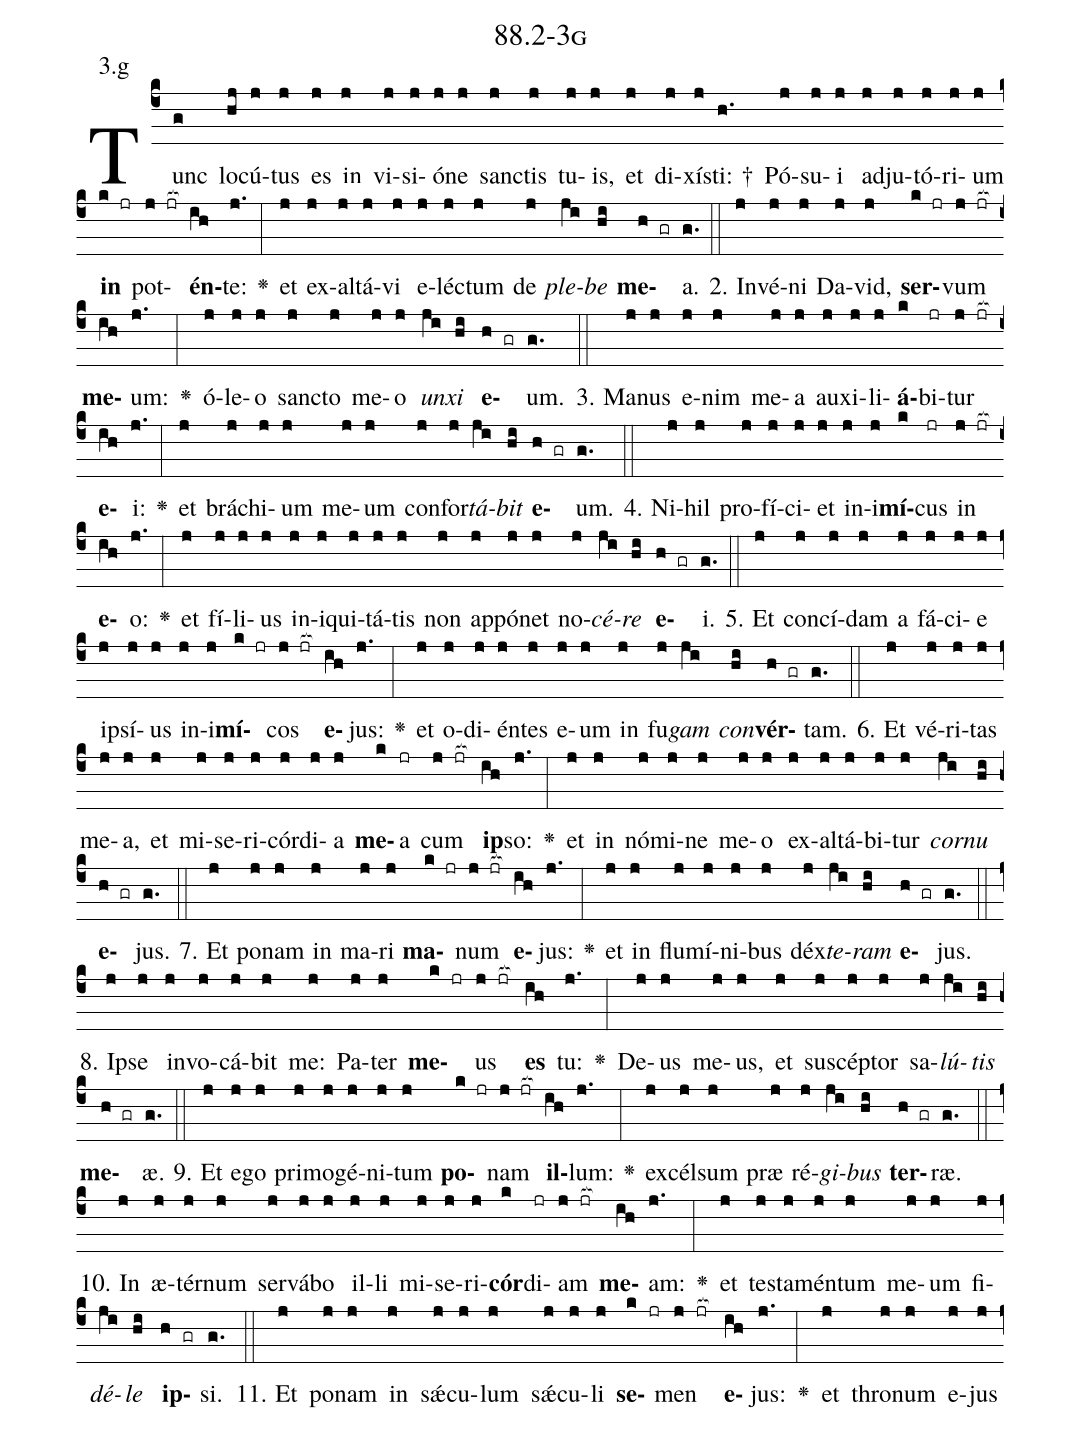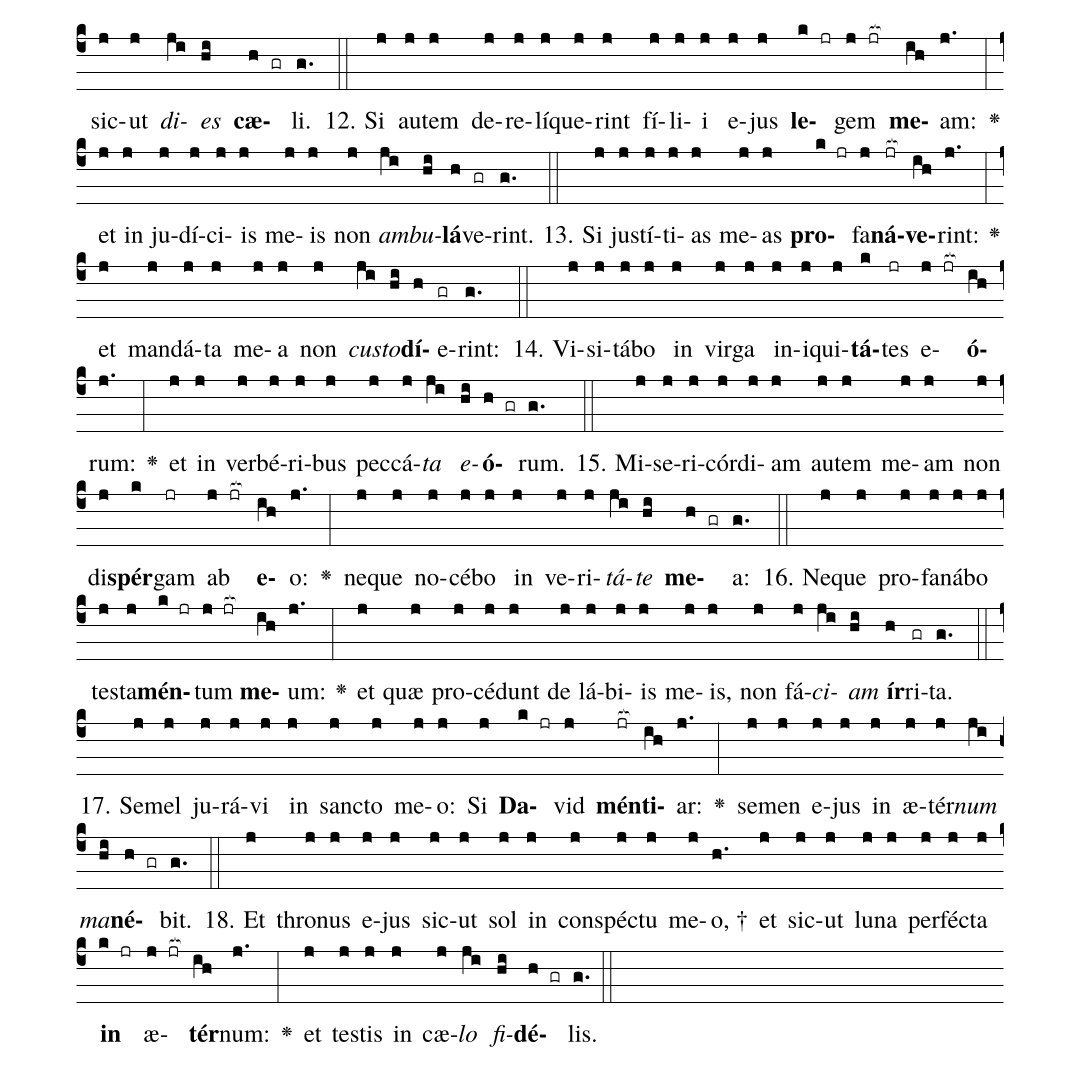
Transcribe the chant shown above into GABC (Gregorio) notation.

name: 88.2-3g;
annotation: 3.g;
%%
(c4)Tunc(g) lo(hj)cú(j)tus(j) es(j) in(j) vi(j)si(j)ó(j)ne(j) sanc(j)tis(j) tu(j)is,(j) et(j) di(j)xís(j)ti: †(h.) Pó(j)su(j)i(j) ad(j)ju(j)tó(j)ri(j)um(j) <b>in</b>(k jr) pot(j jr[ocb:1{])<b>én</b>(ih[ocb:0}])te:(j.) <v>\greheightstar</v>(:) et(j) ex(j)al(j)tá(j)vi(j) e(j)léc(j)tum(j) de(j) <i>ple</i>(ji)<i>be</i>(hi) <b>me</b>(h gr)a.(g.) (::)
2. In(j)vé(j)ni(j) Da(j)vid,(j) <b>ser</b>(k jr)vum(j jr[ocb:1{]) <b>me</b>(ih[ocb:0}])um:(j.) <v>\greheightstar</v>(:) ó(j)le(j)o(j) sanc(j)to(j) me(j)o(j) <i>un</i>(ji)<i>xi</i>(hi) <b>e</b>(h gr)um.(g.) (::)
3. Ma(j)nus(j) e(j)nim(j) me(j)a(j) au(j)xi(j)li(j)<b>á</b>(k)bi(jr)tur(j jr[ocb:1{]) <b>e</b>(ih[ocb:0}])i:(j.) <v>\greheightstar</v>(:) et(j) brá(j)chi(j)um(j) me(j)um(j) con(j)for(j)<i>tá</i>(ji)<i>bit</i>(hi) <b>e</b>(h gr)um.(g.) (::)
4. Ni(j)hil(j) pro(j)fí(j)ci(j)et(j) in(j)i(j)<b>mí</b>(k)cus(jr) in(j jr[ocb:1{]) <b>e</b>(ih[ocb:0}])o:(j.) <v>\greheightstar</v>(:) et(j) fí(j)li(j)us(j) in(j)i(j)qui(j)tá(j)tis(j) non(j) ap(j)pó(j)net(j) no(j)<i>cé</i>(ji)<i>re</i>(hi) <b>e</b>(h gr)i.(g.) (::)
5. Et(j) con(j)cí(j)dam(j) a(j) fá(j)ci(j)e(j) ip(j)sí(j)us(j) in(j)i(j)<b>mí</b>(k jr)cos(j jr[ocb:1{]) <b>e</b>(ih[ocb:0}])jus:(j.) <v>\greheightstar</v>(:) et(j) o(j)di(j)én(j)tes(j) e(j)um(j) in(j) fu(j)<i>gam</i>(ji) <i>con</i>(hi)<b>vér</b>(h gr)tam.(g.) (::)
6. Et(j) vé(j)ri(j)tas(j) me(j)a,(j) et(j) mi(j)se(j)ri(j)cór(j)di(j)a(j) <b>me</b>(k)a(jr) cum(j jr[ocb:1{]) <b>ip</b>(ih[ocb:0}])so:(j.) <v>\greheightstar</v>(:) et(j) in(j) nó(j)mi(j)ne(j) me(j)o(j) ex(j)al(j)tá(j)bi(j)tur(j) <i>cor</i>(ji)<i>nu</i>(hi) <b>e</b>(h gr)jus.(g.) (::)
7. Et(j) po(j)nam(j) in(j) ma(j)ri(j) <b>ma</b>(k jr)num(j jr[ocb:1{]) <b>e</b>(ih[ocb:0}])jus:(j.) <v>\greheightstar</v>(:) et(j) in(j) flu(j)mí(j)ni(j)bus(j) déx(j)<i>te</i>(ji)<i>ram</i>(hi) <b>e</b>(h gr)jus.(g.) (::)
8. Ip(j)se(j) in(j)vo(j)cá(j)bit(j) me:(j) Pa(j)ter(j) <b>me</b>(k jr)us(j jr[ocb:1{]) <b>es</b>(ih[ocb:0}]) tu:(j.) <v>\greheightstar</v>(:) De(j)us(j) me(j)us,(j) et(j) su(j)scép(j)tor(j) sa(j)<i>lú</i>(ji)<i>tis</i>(hi) <b>me</b>(h gr)æ.(g.) (::)
9. Et(j) e(j)go(j) pri(j)mo(j)gé(j)ni(j)tum(j) <b>po</b>(k jr)nam(j jr[ocb:1{]) <b>il</b>(ih[ocb:0}])lum:(j.) <v>\greheightstar</v>(:) ex(j)cél(j)sum(j) præ(j) ré(j)<i>gi</i>(ji)<i>bus</i>(hi) <b>ter</b>(h gr)ræ.(g.) (::)
10. In(j) æ(j)tér(j)num(j) ser(j)vá(j)bo(j) il(j)li(j) mi(j)se(j)ri(j)<b>cór</b>(k)di(jr)am(j jr[ocb:1{]) <b>me</b>(ih[ocb:0}])am:(j.) <v>\greheightstar</v>(:) et(j) tes(j)ta(j)mén(j)tum(j) me(j)um(j) fi(j)<i>dé</i>(ji)<i>le</i>(hi) <b>ip</b>(h gr)si.(g.) (::)
11. Et(j) po(j)nam(j) in(j) sǽ(j)cu(j)lum(j) sǽ(j)cu(j)li(j) <b>se</b>(k jr)men(j jr[ocb:1{]) <b>e</b>(ih[ocb:0}])jus:(j.) <v>\greheightstar</v>(:) et(j) thro(j)num(j) e(j)jus(j) sic(j)ut(j) <i>di</i>(ji)<i>es</i>(hi) <b>cæ</b>(h gr)li.(g.) (::)
12. Si(j) au(j)tem(j) de(j)re(j)lí(j)que(j)rint(j) fí(j)li(j)i(j) e(j)jus(j) <b>le</b>(k jr)gem(j jr[ocb:1{]) <b>me</b>(ih[ocb:0}])am:(j.) <v>\greheightstar</v>(:) et(j) in(j) ju(j)dí(j)ci(j)is(j) me(j)is(j) non(j) <i>am</i>(ji)<i>bu</i>(hi)<b>lá</b>(h)ve(gr)rint.(g.) (::)
13. Si(j) jus(j)tí(j)ti(j)as(j) me(j)as(j) <b>pro</b>(k jr)fa(j)<b>ná</b>(jr[ocb:1{])<b>ve</b>(ih[ocb:0}])rint:(j.) <v>\greheightstar</v>(:) et(j) man(j)dá(j)ta(j) me(j)a(j) non(j) <i>cus</i>(ji)<i>to</i>(hi)<b>dí</b>(h)e(gr)rint:(g.) (::)
14. Vi(j)si(j)tá(j)bo(j) in(j) vir(j)ga(j) in(j)i(j)qui(j)<b>tá</b>(k)tes(jr) e(j jr[ocb:1{])<b>ó</b>(ih[ocb:0}])rum:(j.) <v>\greheightstar</v>(:) et(j) in(j) ver(j)bé(j)ri(j)bus(j) pec(j)cá(j)<i>ta</i>(ji) <i>e</i>(hi)<b>ó</b>(h gr)rum.(g.) (::)
15. Mi(j)se(j)ri(j)cór(j)di(j)am(j) au(j)tem(j) me(j)am(j) non(j) di(j)<b>spér</b>(k)gam(jr) ab(j jr[ocb:1{]) <b>e</b>(ih[ocb:0}])o:(j.) <v>\greheightstar</v>(:) ne(j)que(j) no(j)cé(j)bo(j) in(j) ve(j)ri(j)<i>tá</i>(ji)<i>te</i>(hi) <b>me</b>(h gr)a:(g.) (::)
16. Ne(j)que(j) pro(j)fa(j)ná(j)bo(j) tes(j)ta(j)<b>mén</b>(k jr)tum(j jr[ocb:1{]) <b>me</b>(ih[ocb:0}])um:(j.) <v>\greheightstar</v>(:) et(j) quæ(j) pro(j)cé(j)dunt(j) de(j) lá(j)bi(j)is(j) me(j)is,(j) non(j) fá(j)<i>ci</i>(ji)<i>am</i>(hi) <b>ír</b>(h)ri(gr)ta.(g.) (::)
17. Se(j)mel(j) ju(j)rá(j)vi(j) in(j) sanc(j)to(j) me(j)o:(j) Si(j) <b>Da</b>(k jr)vid(j) <b>mén</b>(jr[ocb:1{])<b>ti</b>(ih[ocb:0}])ar:(j.) <v>\greheightstar</v>(:) se(j)men(j) e(j)jus(j) in(j) æ(j)tér(j)<i>num</i>(ji) <i>ma</i>(hi)<b>né</b>(h gr)bit.(g.) (::)
18. Et(j) thro(j)nus(j) e(j)jus(j) sic(j)ut(j) sol(j) in(j) con(j)spéc(j)tu(j) me(j)o, †(h.) et(j) sic(j)ut(j) lu(j)na(j) per(j)féc(j)ta(j) <b>in</b>(k jr) æ(j jr[ocb:1{])<b>tér</b>(ih[ocb:0}])num:(j.) <v>\greheightstar</v>(:) et(j) tes(j)tis(j) in(j) cæ(j)<i>lo</i>(ji) <i>fi</i>(hi)<b>dé</b>(h gr)lis.(g.) (::)
